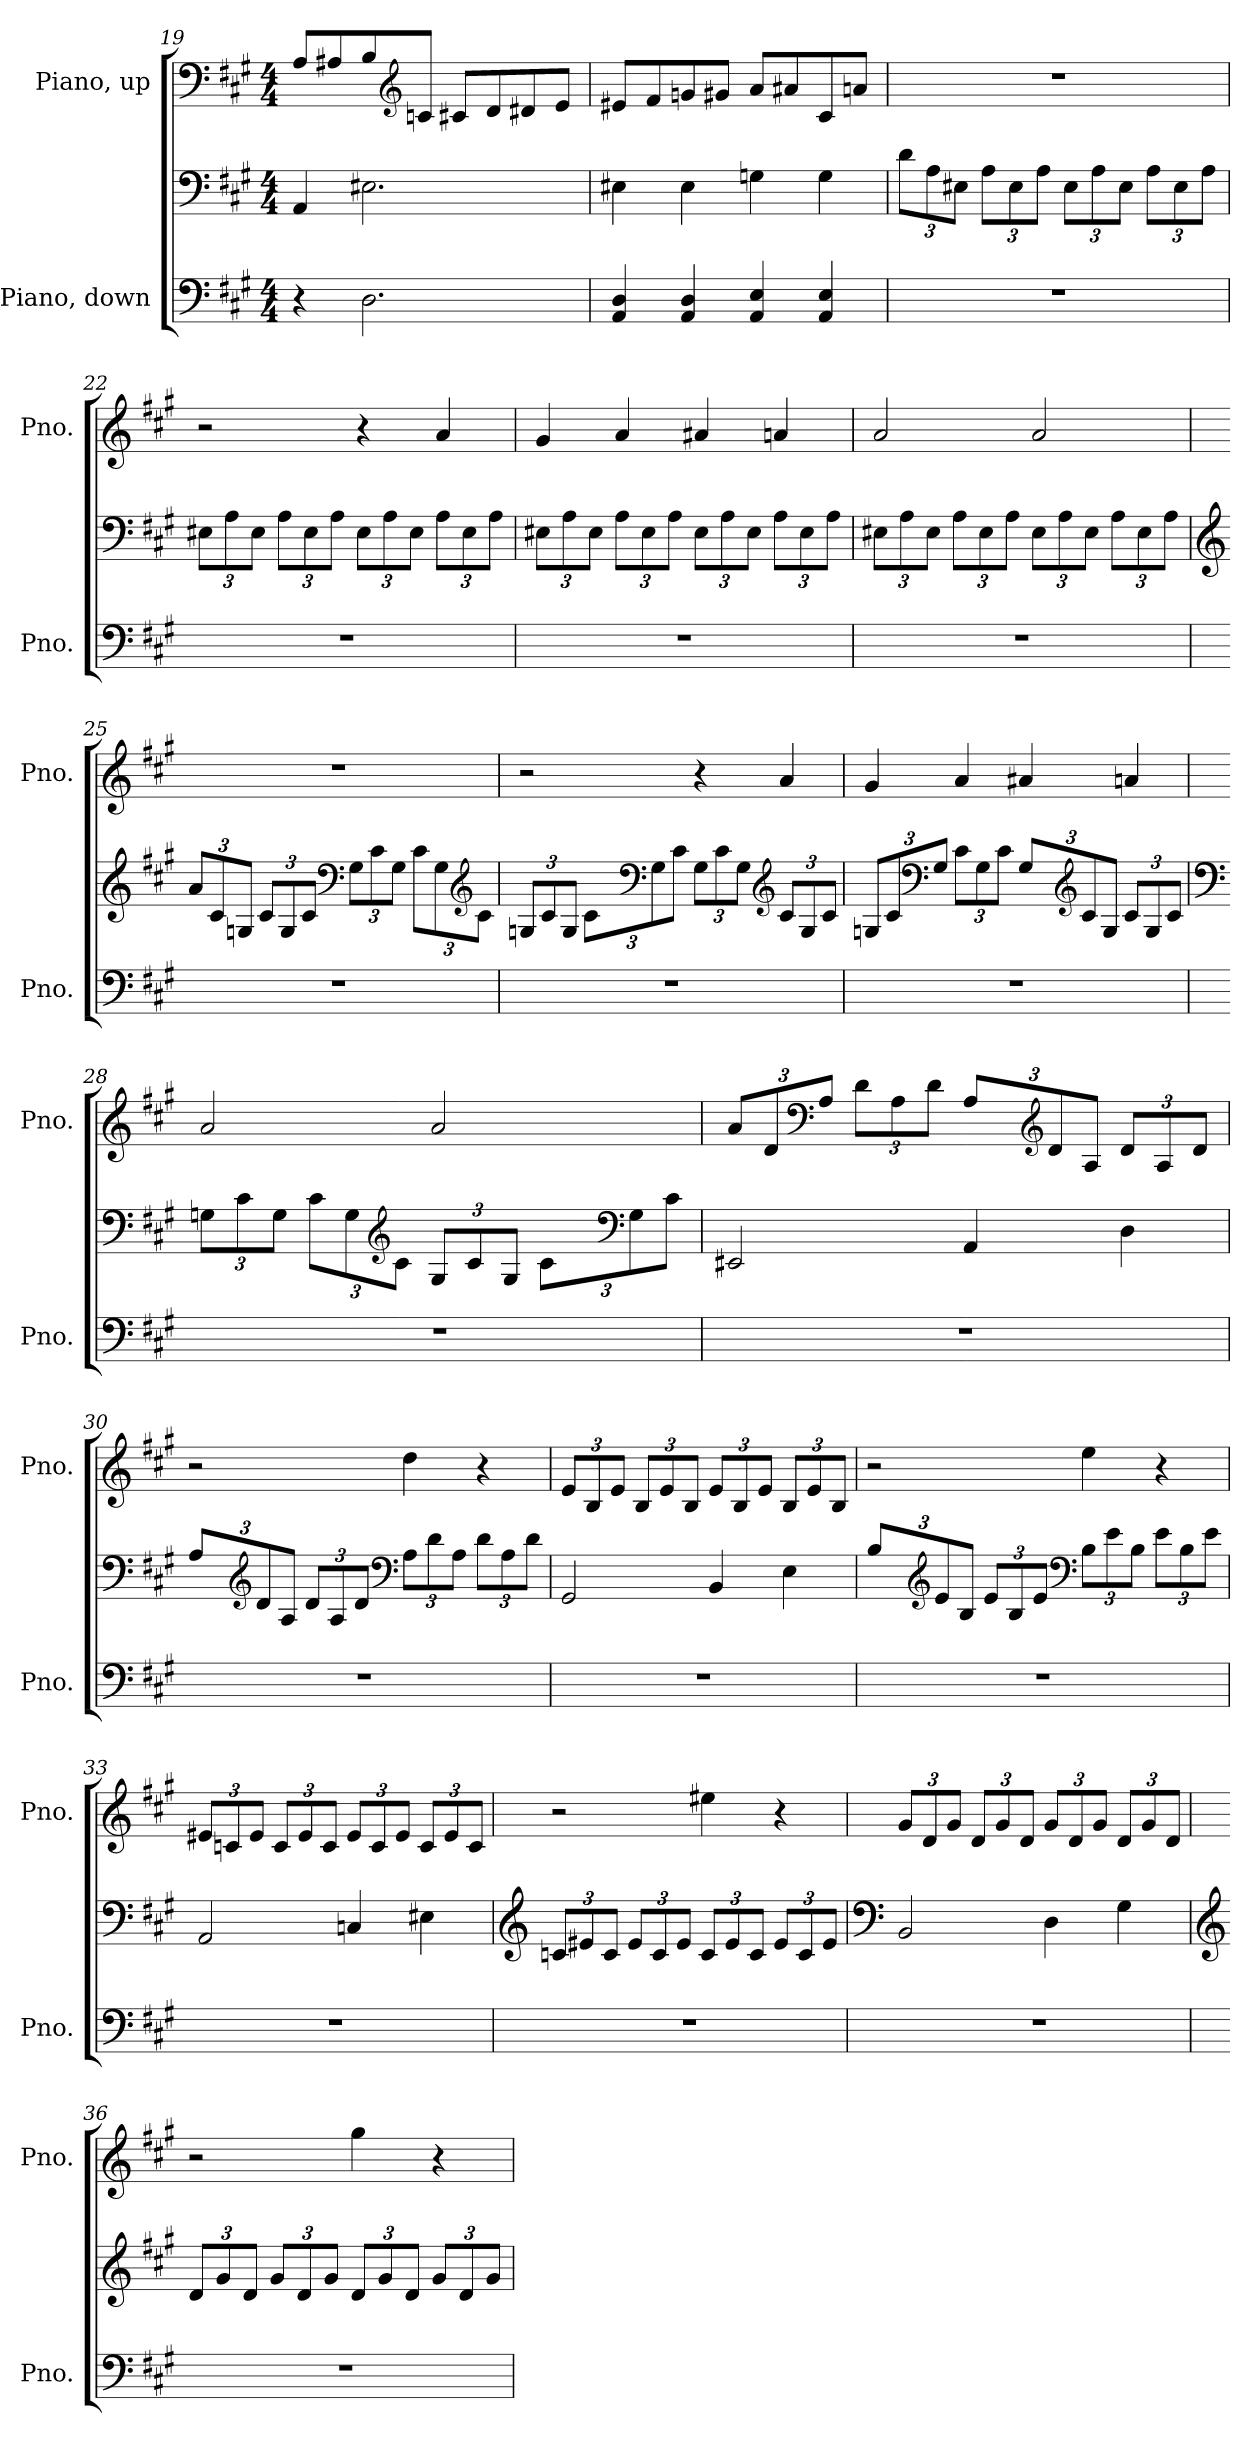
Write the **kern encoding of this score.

**kern	**kern	**kern
*part2	*part2	*part1
*staff3	*staff2	*staff1
*I"Piano, down	*	*I"Piano, up
*I'Pno.	*	*I'Pno.
!!LO:LB:g=z
*clefF4	*clefF4	*clefF4
*k[f#c#g#]	*k[f#c#g#]	*k[f#c#g#]
*M4/4	*M4/4	*M4/4
=19	=19	=19
4r	4AA/	8A/L
.	.	8A#X/
2.D\	2.E#X\	8B/
*	*	*clefG2
.	.	8cn/J
.	.	8c#X/L
.	.	8d/
.	.	8d#X/
.	.	8e/J
=20	=20	=20
4AA/ 4D/	4E#X\	8e#X/L
.	.	8f#/
4AA/ 4D/	4E#\	8gn/
.	.	8g#X/J
4AA/ 4E/	4Gn\	8a/L
.	.	8a#X/
4AA/ 4E/	4G\	8c#/
.	.	8an/J
=21	=21	=21
*	*Xbrackettup	*
1r	12d\L	1r
.	12A\	.
.	12E#X\J	.
.	12A\L	.
.	12E#\	.
.	12A\J	.
.	12E#\L	.
.	12A\	.
.	12E#\J	.
.	12A\L	.
.	12E#\	.
.	12A\J	.
!!LO:LB:g=z
=22	=22	=22
1r	12E#X\L	2r
.	12A\	.
.	12E#\J	.
.	12A\L	.
.	12E#\	.
.	12A\J	.
.	12E#\L	4r
.	12A\	.
.	12E#\J	.
.	12A\L	4a/
.	12E#\	.
.	12A\J	.
=23	=23	=23
1r	12E#X\L	4g#/
.	12A\	.
.	12E#\J	.
.	12A\L	4a/
.	12E#\	.
.	12A\J	.
.	12E#\L	4a#X/
.	12A\	.
.	12E#\J	.
.	12A\L	4an/
.	12E#\	.
.	12A\J	.
=24	=24	=24
1r	12E#X\L	2a/
.	12A\	.
.	12E#\J	.
.	12A\L	.
.	12E#\	.
.	12A\J	.
.	12E#\L	2a/
.	12A\	.
.	12E#\J	.
.	12A\L	.
.	12E#\	.
.	12A\J	.
!!LO:LB:g=z
=25	=25	=25
*	*clefG2	*
1r	12a/L	1r
.	12c#/	.
.	12Gn/J	.
.	12c#/L	.
.	12G/	.
.	12c#/J	.
*	*clefF4	*
.	12G\L	.
.	12c#\	.
.	12G\J	.
.	12c#\L	.
.	12G\	.
*	*clefG2	*
.	12c#\J	.
=26	=26	=26
1r	12Gn/L	2r
.	12c#/	.
.	12G/J	.
.	12c#\L	.
*	*clefF4	*
.	12G\	.
.	12c#\J	.
.	12G\L	4r
.	12c#\	.
.	12G\J	.
*	*clefG2	*
.	12c#/L	4a/
.	12G/	.
.	12c#/J	.
!!LO:PB:g=z
=27	=27	=27
1r	12Gn/L	4g#/
.	12c#/	.
*	*clefF4	*
.	12G/J	.
.	12c#\L	4a/
.	12G\	.
.	12c#\J	.
.	12G/L	4a#X/
*	*clefG2	*
.	12c#/	.
.	12G/J	.
.	12c#/L	4an/
.	12G/	.
.	12c#/J	.
=28	=28	=28
*	*clefF4	*
1r	12Gn\L	2a/
.	12c#\	.
.	12G\J	.
.	12c#\L	.
.	12G\	.
*	*clefG2	*
.	12c#\J	.
.	12G/L	2a/
.	12c#/	.
.	12G/J	.
.	12c#\L	.
*	*clefF4	*
.	12G\	.
.	12c#\J	.
!!LO:LB:g=z
=29	=29	=29
*	*	*Xbrackettup
1r	2EE#X/	12a/L
.	.	12d/
*	*	*clefF4
.	.	12A/J
.	.	12d\L
.	.	12A\
.	.	12d\J
.	4AA/	12A/L
*	*	*clefG2
.	.	12d/
.	.	12A/J
.	4D\	12d/L
.	.	12A/
.	.	12d/J
=30	=30	=30
1r	12A/L	2r
*	*clefG2	*
.	12d/	.
.	12A/J	.
.	12d/L	.
.	12A/	.
.	12d/J	.
*	*clefF4	*
.	12A\L	4dd\
.	12d\	.
.	12A\J	.
.	12d\L	4r
.	12A\	.
.	12d\J	.
!!LO:LB:g=z
=31	=31	=31
1r	2GG#/	12e/L
.	.	12B/
.	.	12e/J
.	.	12B/L
.	.	12e/
.	.	12B/J
.	4BB/	12e/L
.	.	12B/
.	.	12e/J
.	4E\	12B/L
.	.	12e/
.	.	12B/J
=32	=32	=32
1r	12B/L	2r
*	*clefG2	*
.	12e/	.
.	12B/J	.
.	12e/L	.
.	12B/	.
.	12e/J	.
*	*clefF4	*
.	12B\L	4ee\
.	12e\	.
.	12B\J	.
.	12e\L	4r
.	12B\	.
.	12e\J	.
=33	=33	=33
1r	2AA/	12e#X/L
.	.	12cn/
.	.	12e#/J
.	.	12c/L
.	.	12e#/
.	.	12c/J
.	4Cn/	12e#/L
.	.	12c/
.	.	12e#/J
.	4E#X\	12c/L
.	.	12e#/
.	.	12c/J
!!LO:LB:g=z
=34	=34	=34
*	*clefG2	*
1r	12cn/L	2r
.	12e#X/	.
.	12c/J	.
.	12e#/L	.
.	12c/	.
.	12e#/J	.
.	12c/L	4ee#X\
.	12e#/	.
.	12c/J	.
.	12e#/L	4r
.	12c/	.
.	12e#/J	.
=35	=35	=35
*	*clefF4	*
1r	2BB/	12g#/L
.	.	12d/
.	.	12g#/J
.	.	12d/L
.	.	12g#/
.	.	12d/J
.	4D\	12g#/L
.	.	12d/
.	.	12g#/J
.	4G#\	12d/L
.	.	12g#/
.	.	12d/J
=36	=36	=36
*	*clefG2	*
1r	12d/L	2r
.	12g#/	.
.	12d/J	.
.	12g#/L	.
.	12d/	.
.	12g#/J	.
.	12d/L	4gg#\
.	12g#/	.
.	12d/J	.
.	12g#/L	4r
.	12d/	.
.	12g#/J	.
=	=	=
*-	*-	*-
